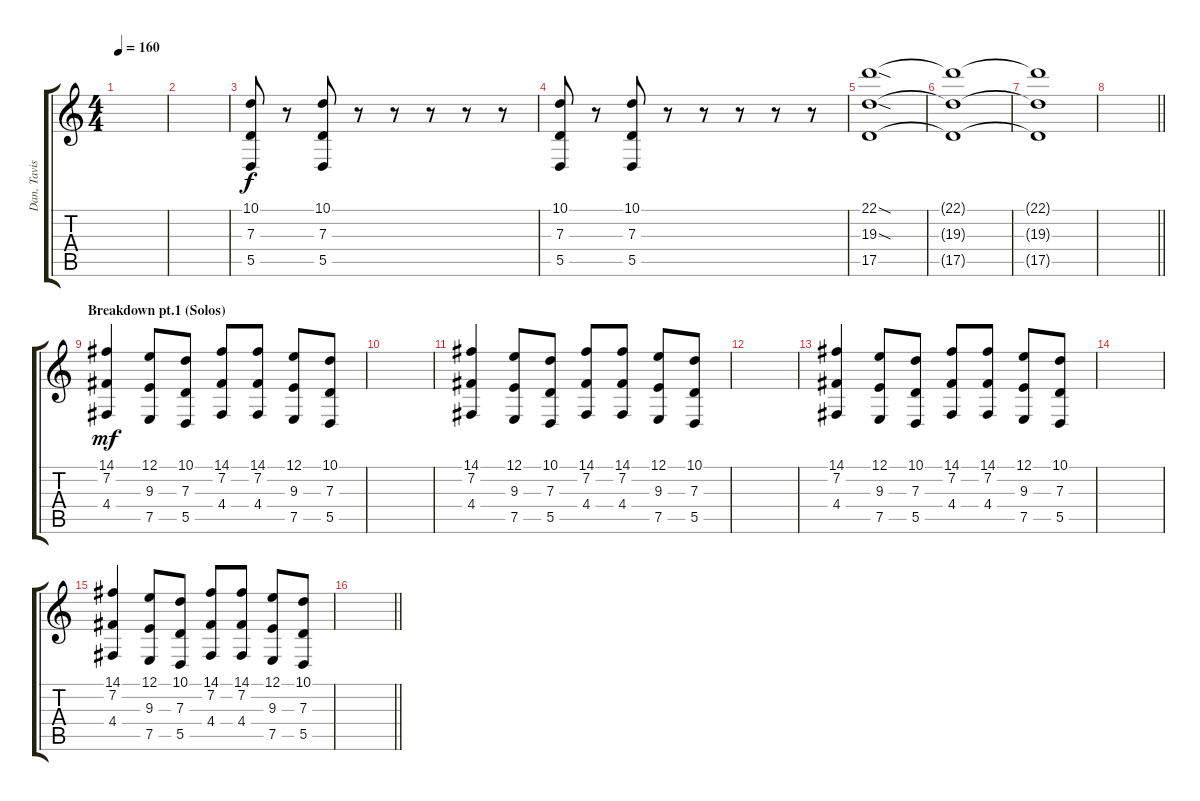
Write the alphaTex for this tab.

\track ("Dan, Tavis, Scott (Horny People)" "Dan, Tavis") {instrument trumpet}
\staff {score tabs}
\tuning (E4 B3 G3 D3 A2 E2) {hide}
\ts (4 4)
\tempo 160
\clef g2
\ks c
|
|
(10.1 7.3 5.5).8 r.8 (10.1 7.3 5.5).8 r.8 r.8 r.8 r.8 r.8 |
(10.1 7.3 5.5).8 r.8 (10.1 7.3 5.5).8 r.8 r.8 r.8 r.8 r.8 |
(22.1{sod} 19.3{sod} 17.5).1 |
(22.1{t} 19.3{t} 17.5{t}).1 |
(22.1{t} 19.3{t} 17.5{t}).1 |
\barLineRight lightlight
|
\section ("" "Breakdown pt.1 (Solos)")
(14.1 7.2 4.4).4{dy mf} (12.1 9.3 7.5).8 (10.1 7.3 5.5).8 (14.1 7.2 4.4).8 (14.1 7.2 4.4).8 (12.1 9.3 7.5).8 (10.1 7.3 5.5).8 |
|
(14.1 7.2 4.4).4 (12.1 9.3 7.5).8 (10.1 7.3 5.5).8 (14.1 7.2 4.4).8 (14.1 7.2 4.4).8 (12.1 9.3 7.5).8 (10.1 7.3 5.5).8 |
|
(14.1 7.2 4.4).4 (12.1 9.3 7.5).8 (10.1 7.3 5.5).8 (14.1 7.2 4.4).8 (14.1 7.2 4.4).8 (12.1 9.3 7.5).8 (10.1 7.3 5.5).8 |
|
(14.1 7.2 4.4).4 (12.1 9.3 7.5).8 (10.1 7.3 5.5).8 (14.1 7.2 4.4).8 (14.1 7.2 4.4).8 (12.1 9.3 7.5).8 (10.1 7.3 5.5).8 |
\barLineRight lightlight
